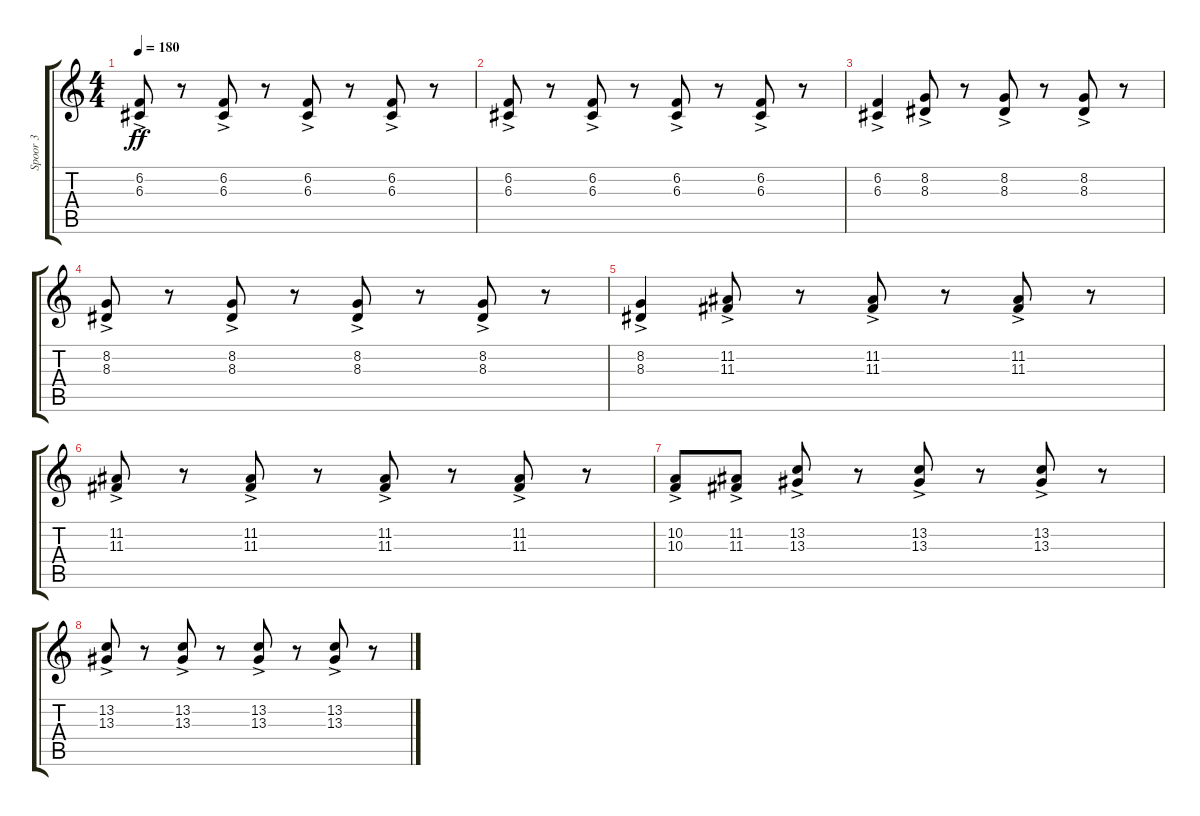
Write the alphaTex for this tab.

\track ("Spoor 3" "Spoor 3") {instrument viola}
\staff {score tabs}
\tuning (E4 B3 G3 D3 A2 E2) {hide}
\ts (4 4)
\tempo 180
\clef g2
\ks c
(6.2{ac} 6.3{ac}).8{dy ff} r.8 (6.2{ac} 6.3{ac}).8 r.8 (6.2{ac} 6.3{ac}).8 r.8 (6.2{ac} 6.3{ac}).8 r.8 |
(6.2{ac} 6.3{ac}).8 r.8 (6.2{ac} 6.3{ac}).8 r.8 (6.2{ac} 6.3{ac}).8 r.8 (6.2{ac} 6.3{ac}).8 r.8 |
(6.2{ac} 6.3{ac}).4 (8.2{ac} 8.3{ac}).8 r.8 (8.2{ac} 8.3{ac}).8 r.8 (8.2{ac} 8.3{ac}).8 r.8 |
(8.2{ac} 8.3{ac}).8 r.8 (8.2{ac} 8.3{ac}).8 r.8 (8.2{ac} 8.3{ac}).8 r.8 (8.2{ac} 8.3{ac}).8 r.8 |
(8.2{ac} 8.3{ac}).4 (11.2{ac} 11.3{ac}).8 r.8 (11.2{ac} 11.3{ac}).8 r.8 (11.2{ac} 11.3{ac}).8 r.8 |
(11.2{ac} 11.3{ac}).8 r.8 (11.2{ac} 11.3{ac}).8 r.8 (11.2{ac} 11.3{ac}).8 r.8 (11.2{ac} 11.3{ac}).8 r.8 |
(10.2{ac} 10.3{ac}).8 (11.2{ac} 11.3{ac}).8 (13.2{ac} 13.3{ac}).8 r.8 (13.2{ac} 13.3{ac}).8 r.8 (13.2{ac} 13.3{ac}).8 r.8 |
(13.2{ac} 13.3{ac}).8 r.8 (13.2{ac} 13.3{ac}).8 r.8 (13.2{ac} 13.3{ac}).8 r.8 (13.2{ac} 13.3{ac}).8 r.8
